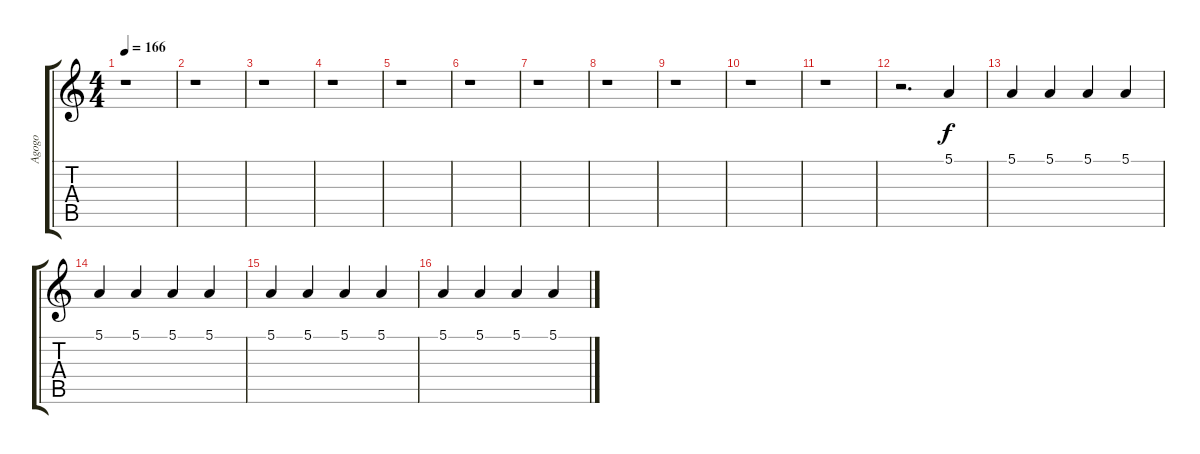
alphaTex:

\track ("Agogo" "Agogo") {instrument agogo}
\staff {score tabs}
\tuning (E4 B3 G3 D3 A2 E2) {hide}
\ts (4 4)
\tempo 166
\clef g2
\ks c
r.1{dy f} |
r.1 |
r.1 |
r.1 |
r.1 |
r.1 |
r.1 |
r.1 |
r.1 |
r.1 |
r.1 |
r.2{d} 5.1.4 |
5.1.4 5.1.4 5.1.4 5.1.4 |
5.1.4 5.1.4 5.1.4 5.1.4 |
5.1.4 5.1.4 5.1.4 5.1.4 |
5.1.4 5.1.4 5.1.4 5.1.4
